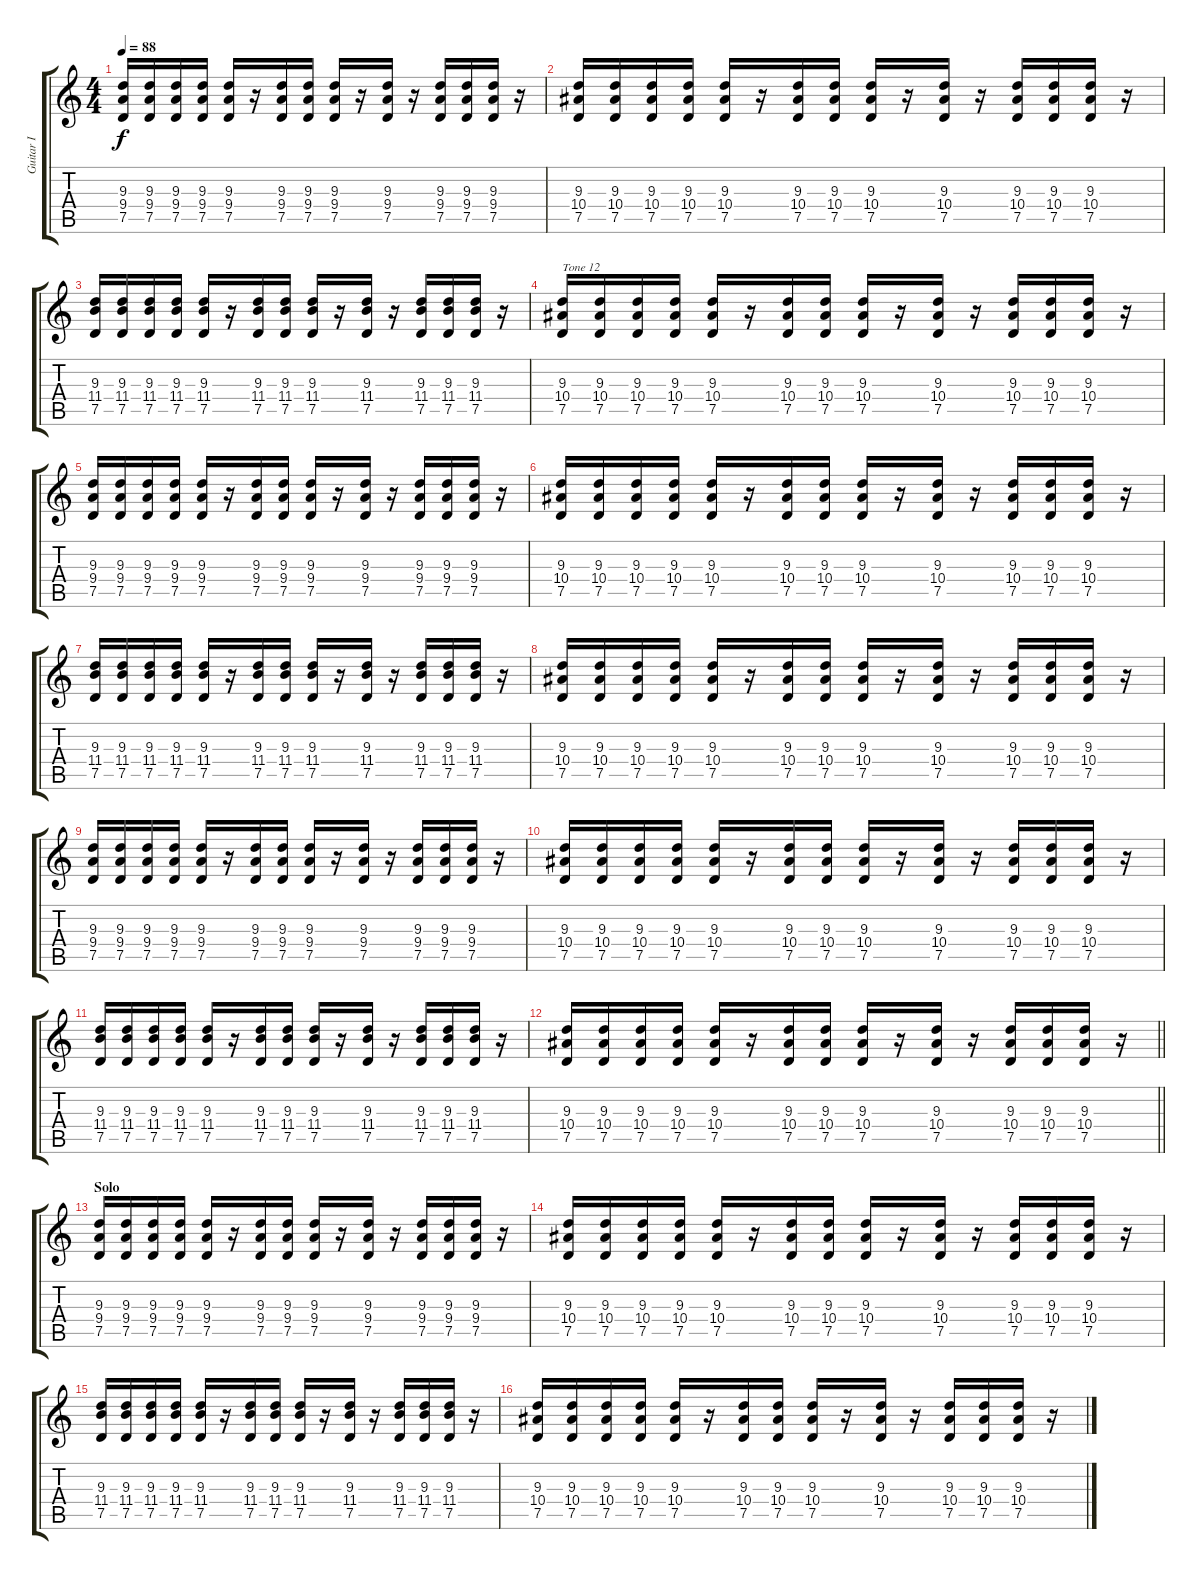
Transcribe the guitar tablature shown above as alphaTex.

\track ("Guitar I" "Guitar I") {instrument overdrivenguitar}
\staff {score tabs}
\tuning (D4 A3 F3 C3 G2 D2) {hide}
\ts (4 4)
\tempo 88
\clef g2
\ks c
(9.3 9.4 7.5).16{dy f} (9.3 9.4 7.5).16 (9.3 9.4 7.5).16 (9.3 9.4 7.5).16 (9.3 9.4 7.5).16 r.16 (9.3 9.4 7.5).16 (9.3 9.4 7.5).16 (9.3 9.4 7.5).16 r.16 (9.3 9.4 7.5).16 r.16 (9.3 9.4 7.5).16 (9.3 9.4 7.5).16 (9.3 9.4 7.5).16 r.16 |
(9.3 10.4 7.5).16 (9.3 10.4 7.5).16 (9.3 10.4 7.5).16 (9.3 10.4 7.5).16 (9.3 10.4 7.5).16 r.16 (9.3 10.4 7.5).16 (9.3 10.4 7.5).16 (9.3 10.4 7.5).16 r.16 (9.3 10.4 7.5).16 r.16 (9.3 10.4 7.5).16 (9.3 10.4 7.5).16 (9.3 10.4 7.5).16 r.16 |
(9.3 11.4 7.5).16 (9.3 11.4 7.5).16 (9.3 11.4 7.5).16 (9.3 11.4 7.5).16 (9.3 11.4 7.5).16 r.16 (9.3 11.4 7.5).16 (9.3 11.4 7.5).16 (9.3 11.4 7.5).16 r.16 (9.3 11.4 7.5).16 r.16 (9.3 11.4 7.5).16 (9.3 11.4 7.5).16 (9.3 11.4 7.5).16 r.16 |
(9.3 10.4 7.5).16{txt "Tone 12" volume 12} (9.3 10.4 7.5).16 (9.3 10.4 7.5).16 (9.3 10.4 7.5).16 (9.3 10.4 7.5).16 r.16 (9.3 10.4 7.5).16 (9.3 10.4 7.5).16 (9.3 10.4 7.5).16 r.16 (9.3 10.4 7.5).16 r.16 (9.3 10.4 7.5).16 (9.3 10.4 7.5).16 (9.3 10.4 7.5).16 r.16 |
(9.3 9.4 7.5).16 (9.3 9.4 7.5).16 (9.3 9.4 7.5).16 (9.3 9.4 7.5).16 (9.3 9.4 7.5).16 r.16 (9.3 9.4 7.5).16 (9.3 9.4 7.5).16 (9.3 9.4 7.5).16 r.16 (9.3 9.4 7.5).16 r.16 (9.3 9.4 7.5).16 (9.3 9.4 7.5).16 (9.3 9.4 7.5).16 r.16 |
(9.3 10.4 7.5).16 (9.3 10.4 7.5).16 (9.3 10.4 7.5).16 (9.3 10.4 7.5).16 (9.3 10.4 7.5).16 r.16 (9.3 10.4 7.5).16 (9.3 10.4 7.5).16 (9.3 10.4 7.5).16 r.16 (9.3 10.4 7.5).16 r.16 (9.3 10.4 7.5).16 (9.3 10.4 7.5).16 (9.3 10.4 7.5).16 r.16 |
(9.3 11.4 7.5).16 (9.3 11.4 7.5).16 (9.3 11.4 7.5).16 (9.3 11.4 7.5).16 (9.3 11.4 7.5).16 r.16 (9.3 11.4 7.5).16 (9.3 11.4 7.5).16 (9.3 11.4 7.5).16 r.16 (9.3 11.4 7.5).16 r.16 (9.3 11.4 7.5).16 (9.3 11.4 7.5).16 (9.3 11.4 7.5).16 r.16 |
(9.3 10.4 7.5).16 (9.3 10.4 7.5).16 (9.3 10.4 7.5).16 (9.3 10.4 7.5).16 (9.3 10.4 7.5).16 r.16 (9.3 10.4 7.5).16 (9.3 10.4 7.5).16 (9.3 10.4 7.5).16 r.16 (9.3 10.4 7.5).16 r.16 (9.3 10.4 7.5).16 (9.3 10.4 7.5).16 (9.3 10.4 7.5).16 r.16 |
(9.3 9.4 7.5).16 (9.3 9.4 7.5).16 (9.3 9.4 7.5).16 (9.3 9.4 7.5).16 (9.3 9.4 7.5).16 r.16 (9.3 9.4 7.5).16 (9.3 9.4 7.5).16 (9.3 9.4 7.5).16 r.16 (9.3 9.4 7.5).16 r.16 (9.3 9.4 7.5).16 (9.3 9.4 7.5).16 (9.3 9.4 7.5).16 r.16 |
(9.3 10.4 7.5).16 (9.3 10.4 7.5).16 (9.3 10.4 7.5).16 (9.3 10.4 7.5).16 (9.3 10.4 7.5).16 r.16 (9.3 10.4 7.5).16 (9.3 10.4 7.5).16 (9.3 10.4 7.5).16 r.16 (9.3 10.4 7.5).16 r.16 (9.3 10.4 7.5).16 (9.3 10.4 7.5).16 (9.3 10.4 7.5).16 r.16 |
(9.3 11.4 7.5).16 (9.3 11.4 7.5).16 (9.3 11.4 7.5).16 (9.3 11.4 7.5).16 (9.3 11.4 7.5).16 r.16 (9.3 11.4 7.5).16 (9.3 11.4 7.5).16 (9.3 11.4 7.5).16 r.16 (9.3 11.4 7.5).16 r.16 (9.3 11.4 7.5).16 (9.3 11.4 7.5).16 (9.3 11.4 7.5).16 r.16 |
\barLineRight lightlight
(9.3 10.4 7.5).16 (9.3 10.4 7.5).16 (9.3 10.4 7.5).16 (9.3 10.4 7.5).16 (9.3 10.4 7.5).16 r.16 (9.3 10.4 7.5).16 (9.3 10.4 7.5).16 (9.3 10.4 7.5).16 r.16 (9.3 10.4 7.5).16 r.16 (9.3 10.4 7.5).16 (9.3 10.4 7.5).16 (9.3 10.4 7.5).16 r.16 |
\section ("" "Solo")
(9.3 9.4 7.5).16 (9.3 9.4 7.5).16 (9.3 9.4 7.5).16 (9.3 9.4 7.5).16 (9.3 9.4 7.5).16 r.16 (9.3 9.4 7.5).16 (9.3 9.4 7.5).16 (9.3 9.4 7.5).16 r.16 (9.3 9.4 7.5).16 r.16 (9.3 9.4 7.5).16 (9.3 9.4 7.5).16 (9.3 9.4 7.5).16 r.16 |
(9.3 10.4 7.5).16 (9.3 10.4 7.5).16 (9.3 10.4 7.5).16 (9.3 10.4 7.5).16 (9.3 10.4 7.5).16 r.16 (9.3 10.4 7.5).16 (9.3 10.4 7.5).16 (9.3 10.4 7.5).16 r.16 (9.3 10.4 7.5).16 r.16 (9.3 10.4 7.5).16 (9.3 10.4 7.5).16 (9.3 10.4 7.5).16 r.16 |
(9.3 11.4 7.5).16 (9.3 11.4 7.5).16 (9.3 11.4 7.5).16 (9.3 11.4 7.5).16 (9.3 11.4 7.5).16 r.16 (9.3 11.4 7.5).16 (9.3 11.4 7.5).16 (9.3 11.4 7.5).16 r.16 (9.3 11.4 7.5).16 r.16 (9.3 11.4 7.5).16 (9.3 11.4 7.5).16 (9.3 11.4 7.5).16 r.16 |
(9.3 10.4 7.5).16 (9.3 10.4 7.5).16 (9.3 10.4 7.5).16 (9.3 10.4 7.5).16 (9.3 10.4 7.5).16 r.16 (9.3 10.4 7.5).16 (9.3 10.4 7.5).16 (9.3 10.4 7.5).16 r.16 (9.3 10.4 7.5).16 r.16 (9.3 10.4 7.5).16 (9.3 10.4 7.5).16 (9.3 10.4 7.5).16 r.16
